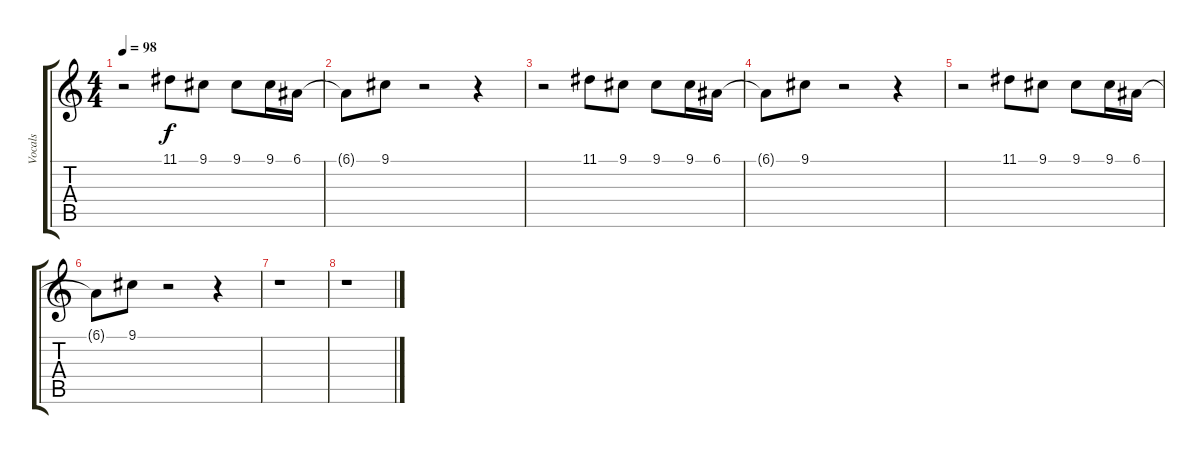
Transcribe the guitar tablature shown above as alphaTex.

\track ("Vocals" "Vocals") {instrument voiceoohs}
\staff {score tabs}
\tuning (E4 B3 G3 D3 A2 E2) {hide}
\ts (4 4)
\tempo 98
\clef g2
\ks c
r.2{dy f} 11.1.8 9.1.8 9.1.8 9.1.16 6.1.16 |
6.1{t}.8 9.1.8 r.2 r.4 |
r.2 11.1.8 9.1.8 9.1.8 9.1.16 6.1.16 |
6.1{t}.8 9.1.8 r.2 r.4 |
r.2 11.1.8 9.1.8 9.1.8 9.1.16 6.1.16 |
6.1{t}.8 9.1.8 r.2 r.4 |
r.1 |
r.1
